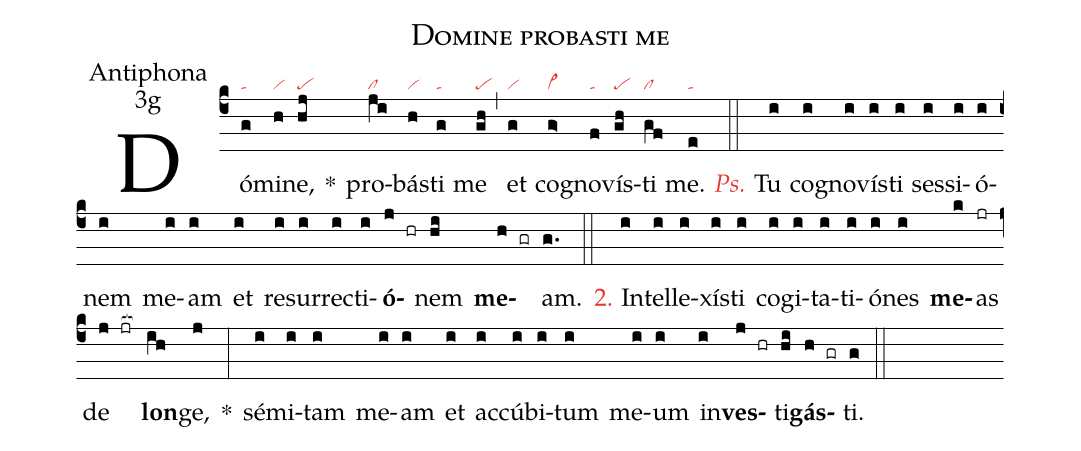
name:Domine probasti me;
office-part:Antiphona;
mode:3g;
nabc-lines:1;
%%
(c4) Dó(g|ta)mi(h|vi)ne,(hj|pe) <sp>*</sp>() pro(ji|cl)bás(h|vi)ti(g|ta) me(gh|pe) (,) et(g|vi) co(g>|vi>)gno(f|ta)vís(gh|pe)ti(gf|cl) me.(e|ta) (::)

<i><c>Ps.</c></i> Tu(i) co(i)gno(i)vís(i)ti(i) ses(i)si(i)ó(i)nem(i) me(i)am(i) et(i) re(i)sur(i)rec(i)ti(i)<b>ó</b>(j hr)nem(hi) <b>me</b>(h gr)am.(g.) (::)
<c>2.</c> In(i)tel(i)le(i)xís(i)ti(i) co(i)gi(i)ta(i)ti(i)ó(i)nes(i) <b>me</b>(k)as(jr) de(j jr[ocb:1{]) <b>lon</b>(ih[ocb:0}])ge,(j) <sp>*</sp>(:) sé(i)mi(i)tam(i) me(i)am(i) et(i) ac(i)cú(i)bi(i)tum(i) me(i)um(i) in(i)<b>ves</b>(j hr)ti(hi)<b>gás</b>(h gr)ti.(g) (::)
